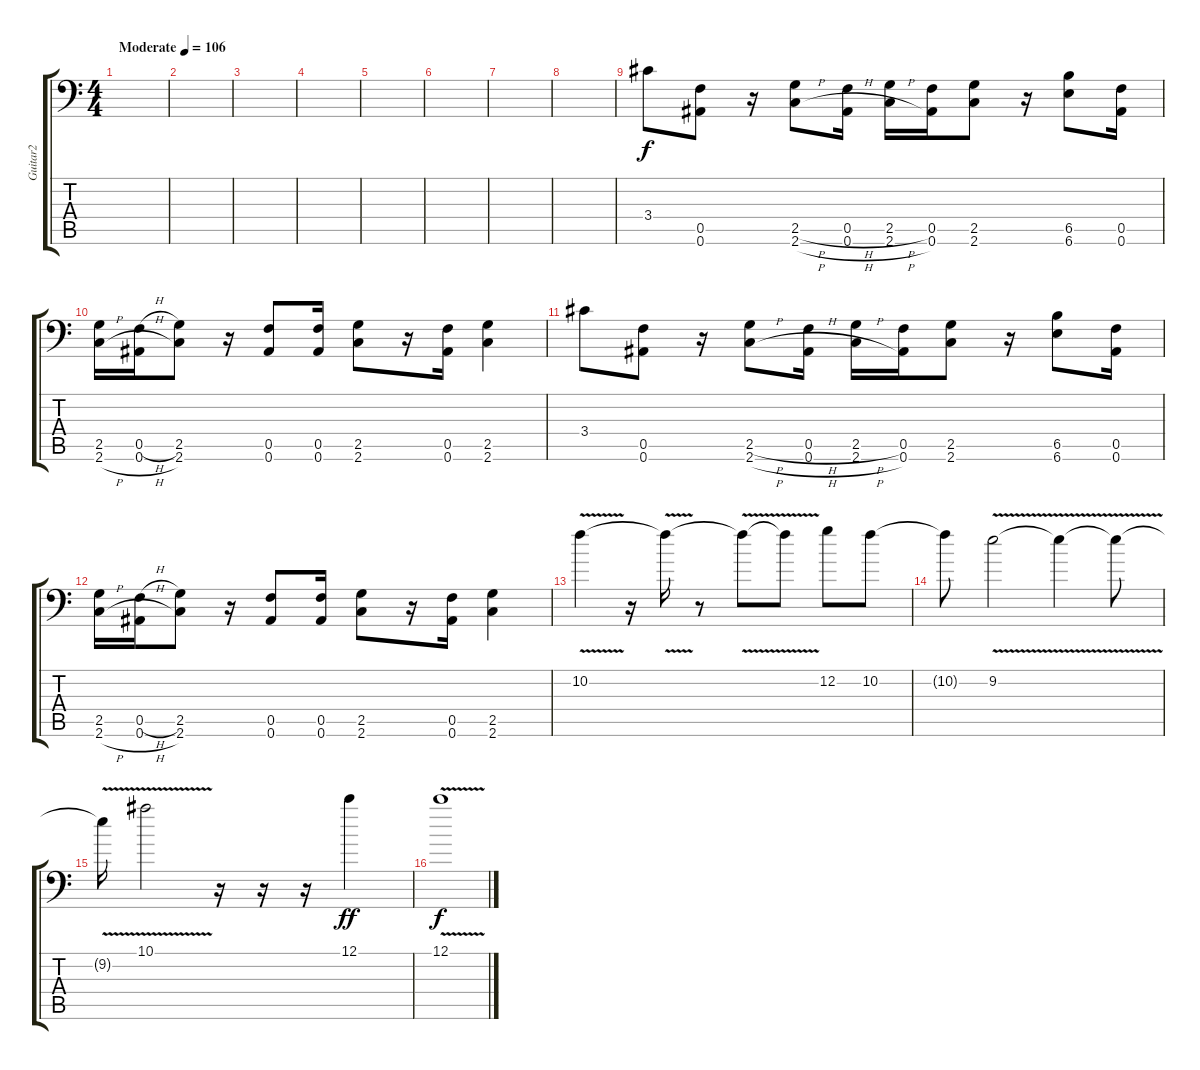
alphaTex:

\track ("Guitar2" "Guitar2") {instrument distortionguitar}
\staff {score tabs}
\tuning (C4 G3 Eb3 Bb2 F2 Bb1) {hide}
\ts (4 4)
\tempo (106 "Moderate")
\clef f4
\ks c
|
|
|
|
|
|
|
|
3.4.8 (0.5 0.6).8 r.16 (2.5{h} 2.6{h}).8 (0.5{h} 0.6{h}).16 (2.5{h} 2.6{h}).16 (0.5 0.6).16 (2.5 2.6).8 r.16 (6.5 6.6).8 (0.5 0.6).16 |
(2.5 2.6{h}).16 (0.5{h} 0.6{h}).16 (2.5 2.6).8 r.16 (0.5 0.6).8 (0.5 0.6).16 (2.5 2.6).8 r.16 (0.5 0.6).16 (2.5 2.6).4 |
3.4.8 (0.5 0.6).8 r.16 (2.5{h} 2.6{h}).8 (0.5{h} 0.6{h}).16 (2.5{h} 2.6{h}).16 (0.5 0.6).16 (2.5 2.6).8 r.16 (6.5 6.6).8 (0.5 0.6).16 |
(2.5 2.6{h}).16 (0.5{h} 0.6{h}).16 (2.5 2.6).8 r.16 (0.5 0.6).8 (0.5 0.6).16 (2.5 2.6).8 r.16 (0.5 0.6).16 (2.5 2.6).4 |
10.2{v}.4 r.16 10.2{v t}.16 r.8 10.2{v t}.8 10.2{t}.8 12.2.8 10.2.8 |
10.2{t}.8 9.2{v}.2 9.2{v t}.4 9.2{v t}.8 |
9.2{v t}.16 10.1{v}.2 r.16 r.16 r.16 12.1.4{dy ff} |
12.1{v}.1{dy f}
